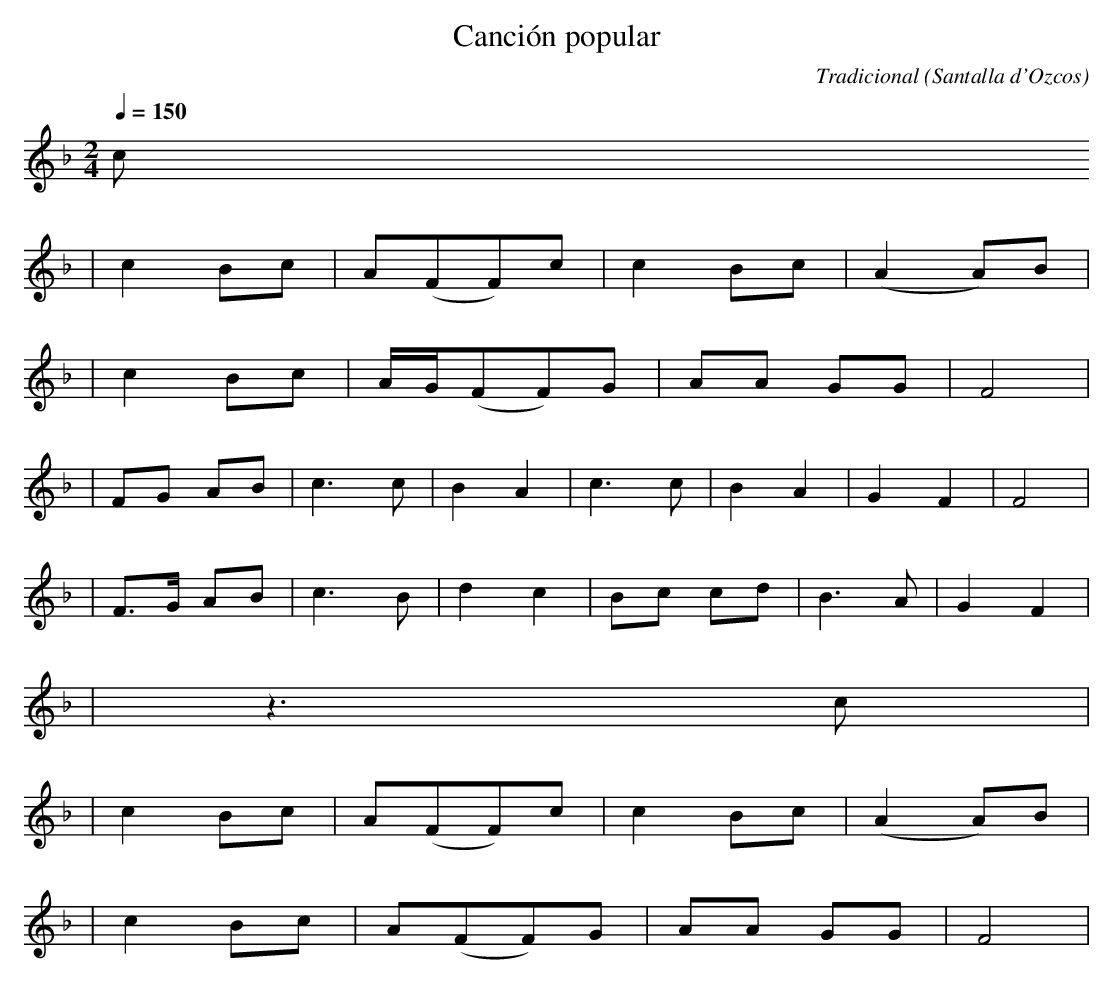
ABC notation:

X:1
T:Canción popular
C:Tradicional
O:Santalla d'Ozcos
M:2/4
L:1/8
Q:1/4=150
K:F
c
|c2 Bc|A(FF)c|c2 Bc|(A2A)B|
|c2 Bc|A/G/(FF)G|AA GG|F4|
|FG AB|c3 c|B2 A2|c3 c|B2 A2|G2 F2|F4|
|F>G AB|c3 B|d2 c2|Bc cd|B3 A|G2 F2|
|z3 c|
|c2 Bc|A(FF)c|c2 Bc|(A2A)B|
|c2 Bc|A(FF)G|AA GG|F4|
